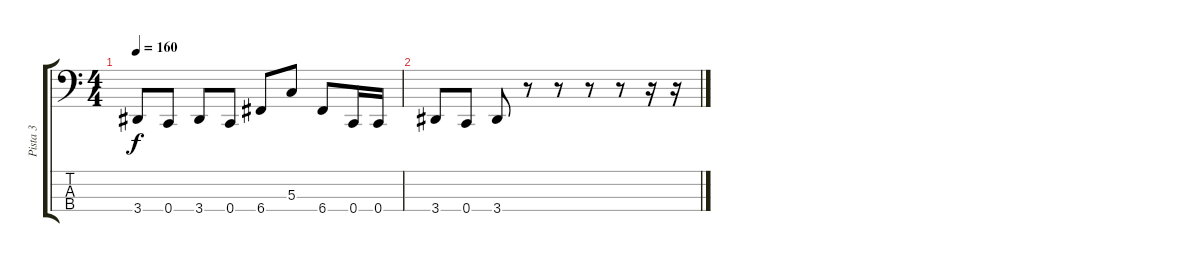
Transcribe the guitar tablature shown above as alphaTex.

\track ("Pista 3" "Pista 3") {instrument electricbassfinger}
\staff {score tabs}
\tuning (F2 C2 G1 C1) {hide}
\ts (4 4)
\tempo 160
\clef f4
\ks c
3.4.8{dy f} 0.4.8 3.4.8 0.4.8 6.4.8 5.3.8 6.4.8 0.4.16 0.4.16 |
3.4.8 0.4.8 3.4.8 r.8 r.8 r.8 r.8 r.16 r.16
